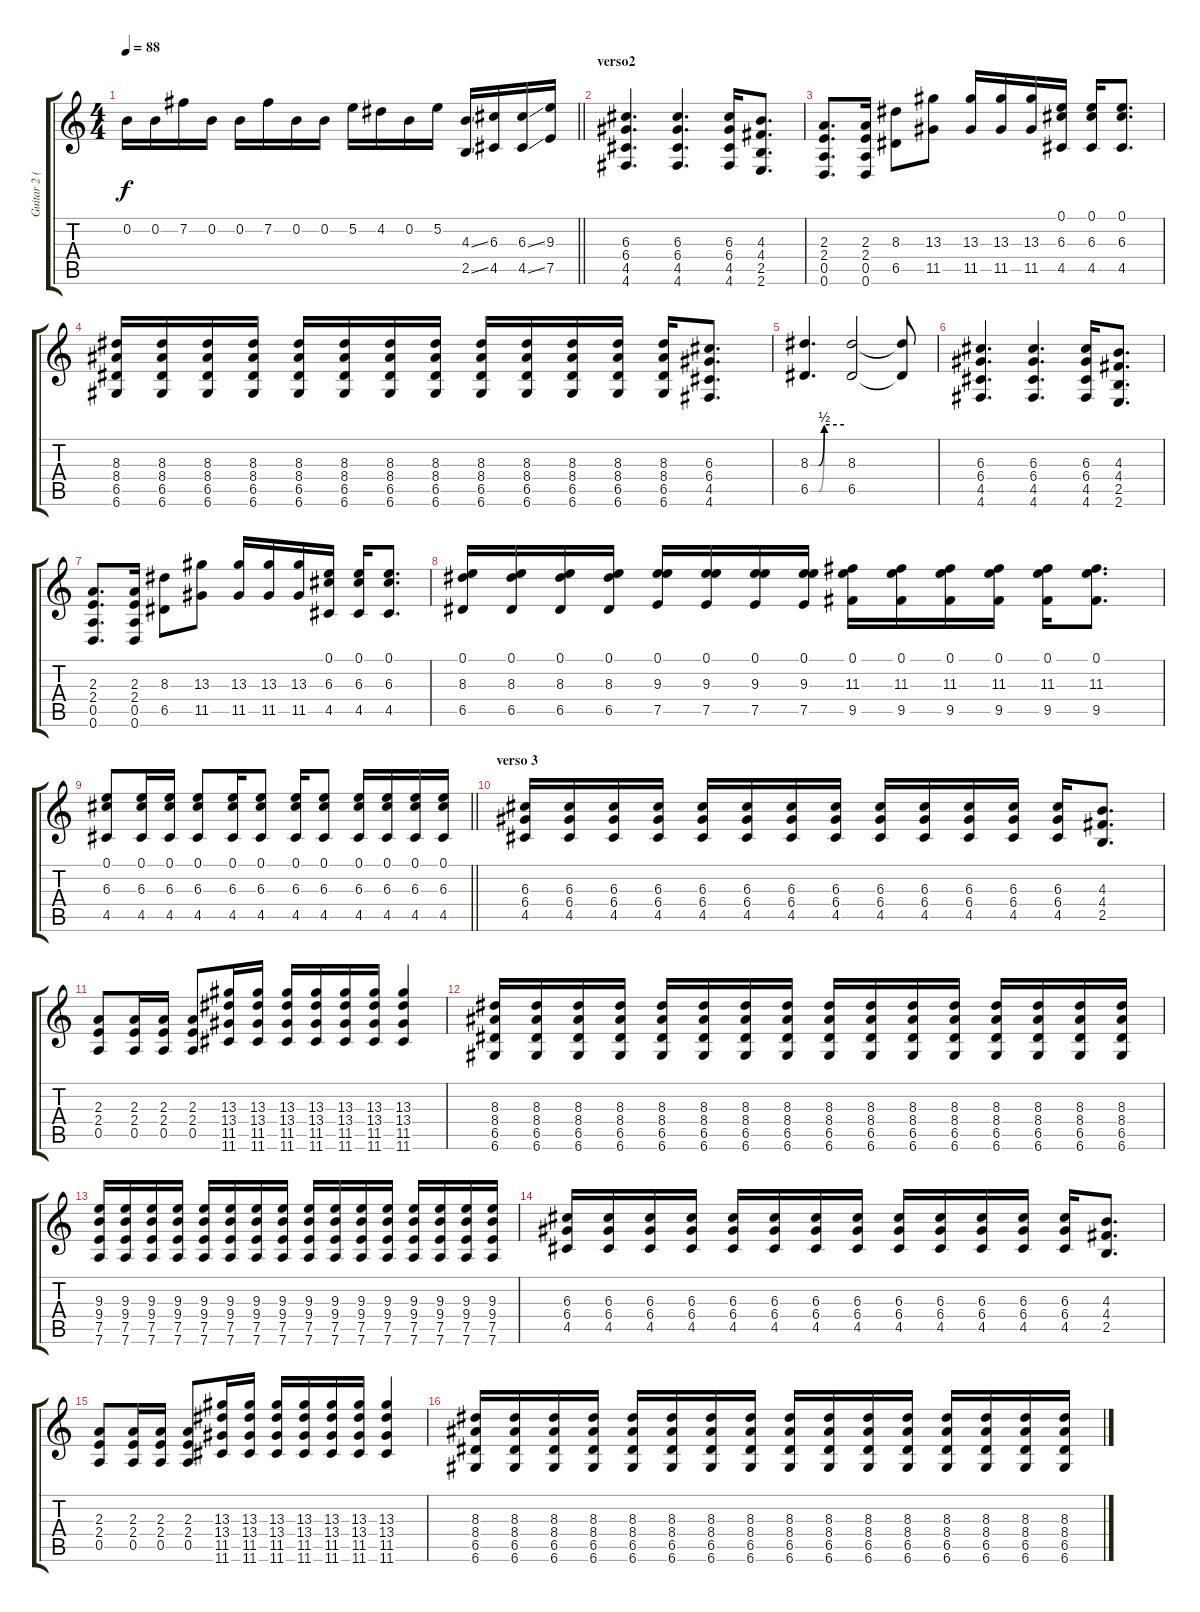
\track ("Guitar 2 (Joshua Brigham)" "Guitar 2 (") {instrument distortionguitar}
\staff {score tabs}
\tuning (E4 B3 G3 D3 A2 D2) {hide}
\ts (4 4)
\tempo 88
\clef g2
\barLineRight lightlight
\ks c
0.2.16{dy f} 0.2.16 7.2.16 0.2.16 0.2.16 7.2.16 0.2.16 0.2.16 5.2.16 4.2.16 0.2.16 5.2.16 (4.3{ss} 2.5{ss}).16 (6.3 4.5).16 (6.3{ss} 4.5{ss}).16 (9.3 7.5).16 |
\section ("" "verso2")
(6.3 6.4 4.5 4.6).4{d} (6.3 6.4 4.5 4.6).4{d} (6.3 6.4 4.5 4.6).16 (4.3 4.4 2.5 2.6).8{d} |
(2.3 2.4 0.5 0.6).8{d} (2.3 2.4 0.5 0.6).16 (8.3 6.5).8 (13.3 11.5).8 (13.3 11.5).16 (13.3 11.5).16 (13.3 11.5).16 (0.1 6.3 4.5).16 (0.1 6.3 4.5).16 (0.1 6.3 4.5).8{d} |
(8.3 8.4 6.5 6.6).16 (8.3 8.4 6.5 6.6).16 (8.3 8.4 6.5 6.6).16 (8.3 8.4 6.5 6.6).16 (8.3 8.4 6.5 6.6).16 (8.3 8.4 6.5 6.6).16 (8.3 8.4 6.5 6.6).16 (8.3 8.4 6.5 6.6).16 (8.3 8.4 6.5 6.6).16 (8.3 8.4 6.5 6.6).16 (8.3 8.4 6.5 6.6).16 (8.3 8.4 6.5 6.6).16 (8.3 8.4 6.5 6.6).16 (6.3 6.4 4.5 4.6).8{d} |
(8.3{be (custom 0 0 15 0 25 2 60 2)} 6.5{be (custom 0 0 15 0 25 2 60 2)}).4{d} (8.3 6.5).2 (8.3{t} 6.5{t}).8 |
(6.3 6.4 4.5 4.6).4{d} (6.3 6.4 4.5 4.6).4{d} (6.3 6.4 4.5 4.6).16 (4.3 4.4 2.5 2.6).8{d} |
(2.3 2.4 0.5 0.6).8{d} (2.3 2.4 0.5 0.6).16 (8.3 6.5).8 (13.3 11.5).8 (13.3 11.5).16 (13.3 11.5).16 (13.3 11.5).16 (0.1 6.3 4.5).16 (0.1 6.3 4.5).16 (0.1 6.3 4.5).8{d} |
(0.1 8.3 6.5).16 (0.1 8.3 6.5).16 (0.1 8.3 6.5).16 (0.1 8.3 6.5).16 (0.1 9.3 7.5).16 (0.1 9.3 7.5).16 (0.1 9.3 7.5).16 (0.1 9.3 7.5).16 (0.1 11.3 9.5).16 (0.1 11.3 9.5).16 (0.1 11.3 9.5).16 (0.1 11.3 9.5).16 (0.1 11.3 9.5).16 (0.1 11.3 9.5).8{d} |
\barLineRight lightlight
(0.1 6.3 4.5).8 (0.1 6.3 4.5).16 (0.1 6.3 4.5).16 (0.1 6.3 4.5).8 (0.1 6.3 4.5).16 (0.1 6.3 4.5).8 (0.1 6.3 4.5).16 (0.1 6.3 4.5).8 (0.1 6.3 4.5).16 (0.1 6.3 4.5).16 (0.1 6.3 4.5).16 (0.1 6.3 4.5).16 |
\section ("" "verso 3")
(6.3 6.4 4.5).16 (6.3 6.4 4.5).16 (6.3 6.4 4.5).16 (6.3 6.4 4.5).16 (6.3 6.4 4.5).16 (6.3 6.4 4.5).16 (6.3 6.4 4.5).16 (6.3 6.4 4.5).16 (6.3 6.4 4.5).16 (6.3 6.4 4.5).16 (6.3 6.4 4.5).16 (6.3 6.4 4.5).16 (6.3 6.4 4.5).16 (4.3 4.4 2.5).8{d} |
(2.3 2.4 0.5).8 (2.3 2.4 0.5).16 (2.3 2.4 0.5).16 (2.3 2.4 0.5).8 (13.3 13.4 11.5 11.6).16 (13.3 13.4 11.5 11.6).16 (13.3 13.4 11.5 11.6).16 (13.3 13.4 11.5 11.6).16 (13.3 13.4 11.5 11.6).16 (13.3 13.4 11.5 11.6).16 (13.3 13.4 11.5 11.6).4 |
(8.3 8.4 6.5 6.6).16 (8.3 8.4 6.5 6.6).16 (8.3 8.4 6.5 6.6).16 (8.3 8.4 6.5 6.6).16 (8.3 8.4 6.5 6.6).16 (8.3 8.4 6.5 6.6).16 (8.3 8.4 6.5 6.6).16 (8.3 8.4 6.5 6.6).16 (8.3 8.4 6.5 6.6).16 (8.3 8.4 6.5 6.6).16 (8.3 8.4 6.5 6.6).16 (8.3 8.4 6.5 6.6).16 (8.3 8.4 6.5 6.6).16 (8.3 8.4 6.5 6.6).16 (8.3 8.4 6.5 6.6).16 (8.3 8.4 6.5 6.6).16 |
(9.3 9.4 7.5 7.6).16 (9.3 9.4 7.5 7.6).16 (9.3 9.4 7.5 7.6).16 (9.3 9.4 7.5 7.6).16 (9.3 9.4 7.5 7.6).16 (9.3 9.4 7.5 7.6).16 (9.3 9.4 7.5 7.6).16 (9.3 9.4 7.5 7.6).16 (9.3 9.4 7.5 7.6).16 (9.3 9.4 7.5 7.6).16 (9.3 9.4 7.5 7.6).16 (9.3 9.4 7.5 7.6).16 (9.3 9.4 7.5 7.6).16 (9.3 9.4 7.5 7.6).16 (9.3 9.4 7.5 7.6).16 (9.3 9.4 7.5 7.6).16 |
(6.3 6.4 4.5).16 (6.3 6.4 4.5).16 (6.3 6.4 4.5).16 (6.3 6.4 4.5).16 (6.3 6.4 4.5).16 (6.3 6.4 4.5).16 (6.3 6.4 4.5).16 (6.3 6.4 4.5).16 (6.3 6.4 4.5).16 (6.3 6.4 4.5).16 (6.3 6.4 4.5).16 (6.3 6.4 4.5).16 (6.3 6.4 4.5).16 (4.3 4.4 2.5).8{d} |
(2.3 2.4 0.5).8 (2.3 2.4 0.5).16 (2.3 2.4 0.5).16 (2.3 2.4 0.5).8 (13.3 13.4 11.5 11.6).16 (13.3 13.4 11.5 11.6).16 (13.3 13.4 11.5 11.6).16 (13.3 13.4 11.5 11.6).16 (13.3 13.4 11.5 11.6).16 (13.3 13.4 11.5 11.6).16 (13.3 13.4 11.5 11.6).4 |
(8.3 8.4 6.5 6.6).16 (8.3 8.4 6.5 6.6).16 (8.3 8.4 6.5 6.6).16 (8.3 8.4 6.5 6.6).16 (8.3 8.4 6.5 6.6).16 (8.3 8.4 6.5 6.6).16 (8.3 8.4 6.5 6.6).16 (8.3 8.4 6.5 6.6).16 (8.3 8.4 6.5 6.6).16 (8.3 8.4 6.5 6.6).16 (8.3 8.4 6.5 6.6).16 (8.3 8.4 6.5 6.6).16 (8.3 8.4 6.5 6.6).16 (8.3 8.4 6.5 6.6).16 (8.3 8.4 6.5 6.6).16 (8.3 8.4 6.5 6.6).16
